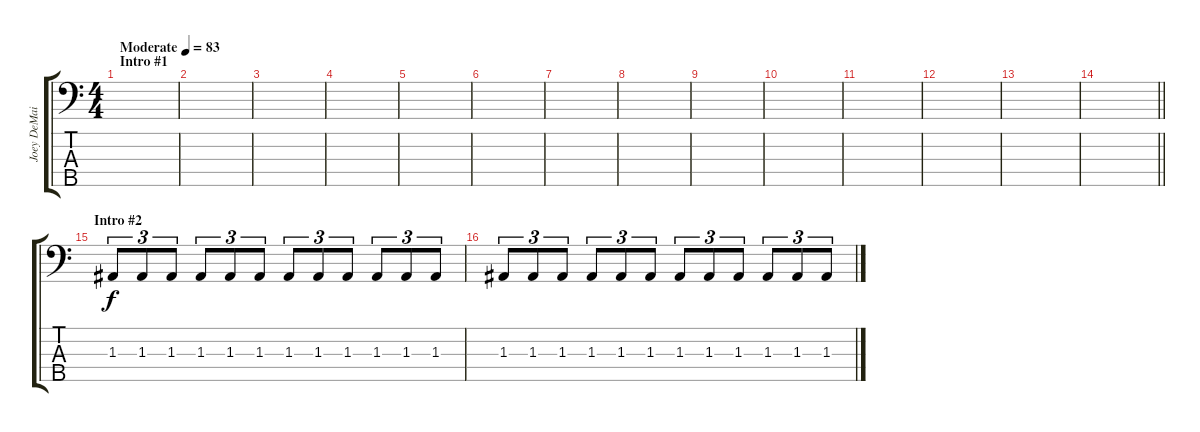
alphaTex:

\track ("Joey DeMaio" "Joey DeMai") {instrument electricbasspick}
\staff {score tabs}
\tuning (G2 D2 A1 E1 B0) {hide}
\ts (4 4)
\section ("" "Intro #1")
\tempo (83 "Moderate")
\clef f4
\ks c
|
|
|
|
|
|
|
|
|
|
|
|
|
\barLineRight lightlight
|
\section ("" "Intro #2")
1.3.8{tu (3 2)} 1.3.8{tu (3 2)} 1.3.8{tu (3 2)} 1.3.8{tu (3 2)} 1.3.8{tu (3 2)} 1.3.8{tu (3 2)} 1.3.8{tu (3 2)} 1.3.8{tu (3 2)} 1.3.8{tu (3 2)} 1.3.8{tu (3 2)} 1.3.8{tu (3 2)} 1.3.8{tu (3 2)} |
1.3.8{tu (3 2)} 1.3.8{tu (3 2)} 1.3.8{tu (3 2)} 1.3.8{tu (3 2)} 1.3.8{tu (3 2)} 1.3.8{tu (3 2)} 1.3.8{tu (3 2)} 1.3.8{tu (3 2)} 1.3.8{tu (3 2)} 1.3.8{tu (3 2)} 1.3.8{tu (3 2)} 1.3.8{tu (3 2)}
